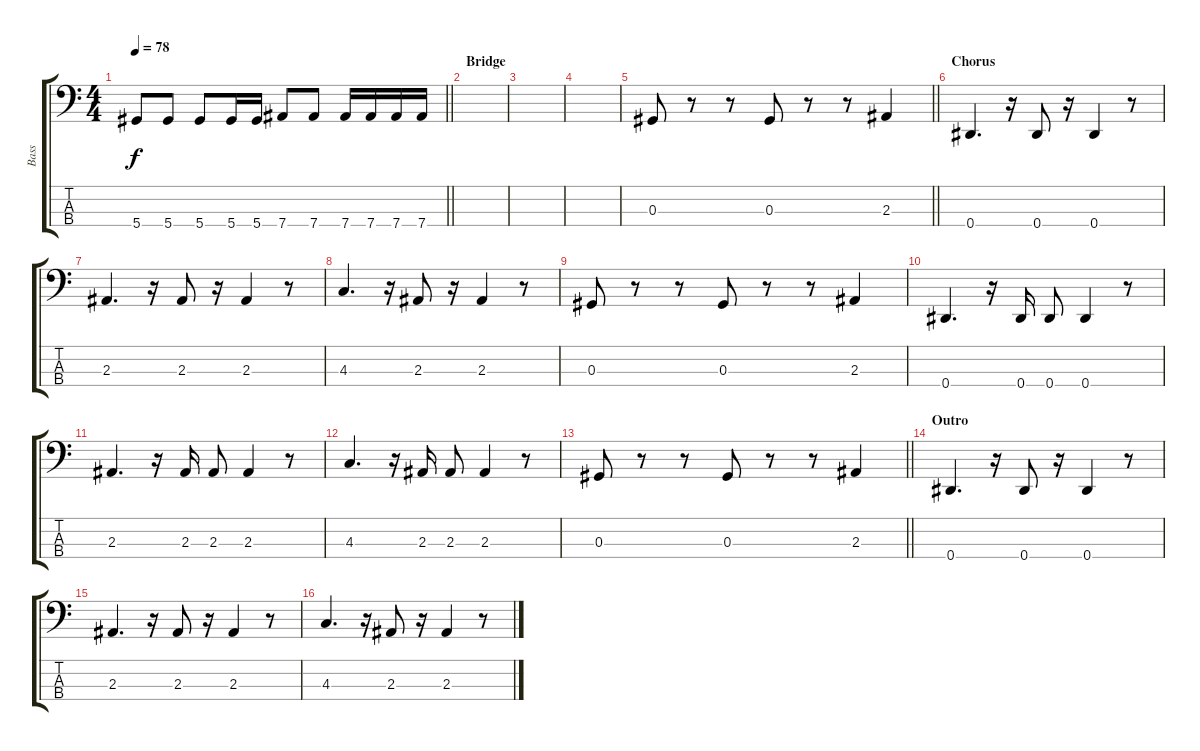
\track ("Bass" "Bass") {instrument electricbassfinger}
\staff {score tabs}
\tuning (Gb2 Db2 Ab1 Eb1) {hide}
\ts (4 4)
\tempo 78
\clef f4
\barLineRight lightlight
\ks c
5.4.8{dy f} 5.4.8 5.4.8 5.4.16 5.4.16 7.4.8 7.4.8 7.4.16 7.4.16 7.4.16 7.4.16 |
\section ("" "Bridge")
|
|
|
\barLineRight lightlight
0.3.8 r.8 r.8 0.3.8 r.8 r.8 2.3.4 |
\section ("" "Chorus")
0.4.4{d} r.16 0.4.8 r.16 0.4.4 r.8 |
2.3.4{d} r.16 2.3.8 r.16 2.3.4 r.8 |
4.3.4{d} r.16 2.3.8 r.16 2.3.4 r.8 |
0.3.8 r.8 r.8 0.3.8 r.8 r.8 2.3.4 |
0.4.4{d} r.16 0.4.16 0.4.8 0.4.4 r.8 |
2.3.4{d} r.16 2.3.16 2.3.8 2.3.4 r.8 |
4.3.4{d} r.16 2.3.16 2.3.8 2.3.4 r.8 |
\barLineRight lightlight
0.3.8 r.8 r.8 0.3.8 r.8 r.8 2.3.4 |
\section ("" "Outro")
0.4.4{d} r.16 0.4.8 r.16 0.4.4 r.8 |
2.3.4{d} r.16 2.3.8 r.16 2.3.4 r.8 |
4.3.4{d} r.16 2.3.8 r.16 2.3.4 r.8
